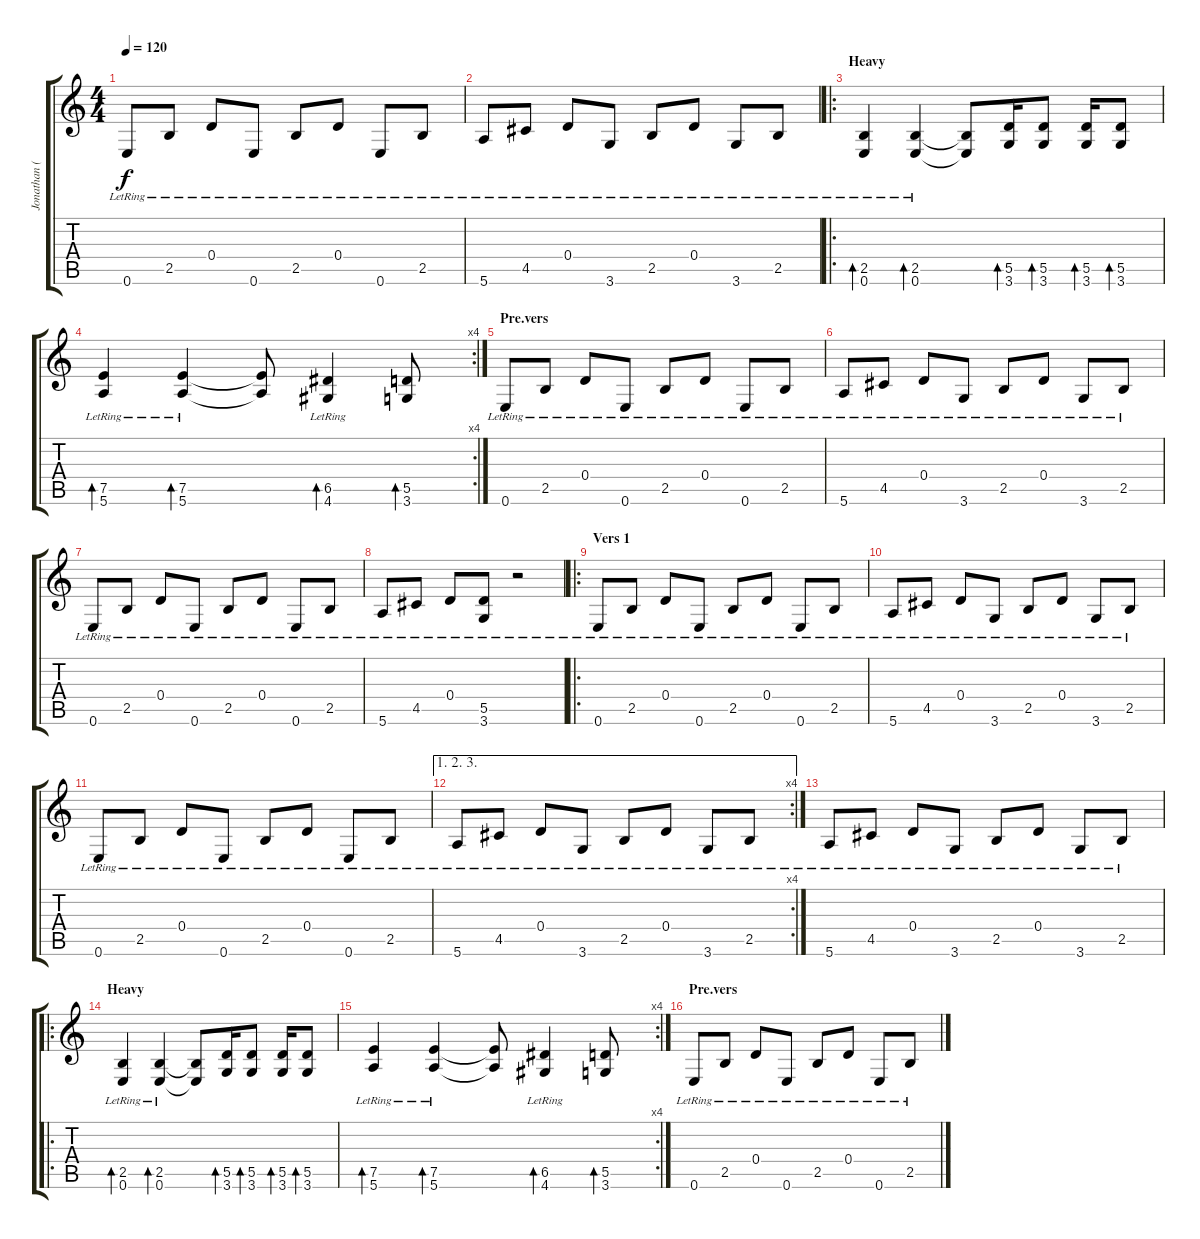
\track ("Jonathan (clean)" "Jonathan (") {instrument electricguitarmuted}
\staff {score tabs}
\tuning (E4 B3 G3 D3 A2 E2) {hide}
\ts (4 4)
\tempo 120
\clef g2
\ks c
0.6{lr}.8{dy f} 2.5{lr}.8 0.4{lr}.8 0.6{lr}.8 2.5{lr}.8 0.4{lr}.8 0.6{lr}.8 2.5{lr}.8 |
5.6{lr}.8 4.5{lr}.8 0.4{lr}.8 3.6{lr}.8 2.5{lr}.8 0.4{lr}.8 3.6{lr}.8 2.5{lr}.8 |
\ro
\section ("" "Heavy")
(2.5{lr} 0.6{lr}).4{bd 60} (2.5{lr} 0.6{lr}).4{bd 60} (2.5{t} 0.6{t}).8 (5.5 3.6).16{bd 60} (5.5 3.6).8{bd 60} (5.5 3.6).16{bd 60} (5.5 3.6).8{bd 60} |
\rc 4
(7.5{lr} 5.6{lr}).4{bd 60} (7.5{lr} 5.6{lr}).4{bd 60} (7.5{t} 5.6{t}).8 (6.5{lr} 4.6{lr}).4{bd 60} (5.5 3.6).8{bd 60} |
\section ("" "Pre.vers")
0.6{lr}.8 2.5{lr}.8 0.4{lr}.8 0.6{lr}.8 2.5{lr}.8 0.4{lr}.8 0.6{lr}.8 2.5{lr}.8 |
5.6{lr}.8 4.5{lr}.8 0.4{lr}.8 3.6{lr}.8 2.5{lr}.8 0.4{lr}.8 3.6{lr}.8 2.5{lr}.8 |
0.6{lr}.8 2.5{lr}.8 0.4{lr}.8 0.6{lr}.8 2.5{lr}.8 0.4{lr}.8 0.6{lr}.8 2.5{lr}.8 |
5.6{lr}.8 4.5{lr}.8 0.4{lr}.8 (5.5 3.6{lr}).8 r.2 |
\ro
\section ("" "Vers 1")
0.6{lr}.8 2.5{lr}.8 0.4{lr}.8 0.6{lr}.8 2.5{lr}.8 0.4{lr}.8 0.6{lr}.8 2.5{lr}.8 |
5.6{lr}.8 4.5{lr}.8 0.4{lr}.8 3.6{lr}.8 2.5{lr}.8 0.4{lr}.8 3.6{lr}.8 2.5{lr}.8 |
0.6{lr}.8 2.5{lr}.8 0.4{lr}.8 0.6{lr}.8 2.5{lr}.8 0.4{lr}.8 0.6{lr}.8 2.5{lr}.8 |
\ae (1 2 3)
\rc 4
5.6{lr}.8 4.5{lr}.8 0.4{lr}.8 3.6{lr}.8 2.5{lr}.8 0.4{lr}.8 3.6{lr}.8 2.5{lr}.8 |
5.6{lr}.8 4.5{lr}.8 0.4{lr}.8 3.6{lr}.8 2.5{lr}.8 0.4{lr}.8 3.6{lr}.8 2.5{lr}.8 |
\ro
\section ("" "Heavy")
(2.5{lr} 0.6{lr}).4{bd 60} (2.5{lr} 0.6{lr}).4{bd 60} (2.5{t} 0.6{t}).8 (5.5 3.6).16{bd 60} (5.5 3.6).8{bd 60} (5.5 3.6).16{bd 60} (5.5 3.6).8{bd 60} |
\rc 4
(7.5{lr} 5.6{lr}).4{bd 60} (7.5{lr} 5.6{lr}).4{bd 60} (7.5{t} 5.6{t}).8 (6.5{lr} 4.6{lr}).4{bd 60} (5.5 3.6).8{bd 60} |
\section ("" "Pre.vers")
0.6{lr}.8 2.5{lr}.8 0.4{lr}.8 0.6{lr}.8 2.5{lr}.8 0.4{lr}.8 0.6{lr}.8 2.5{lr}.8
